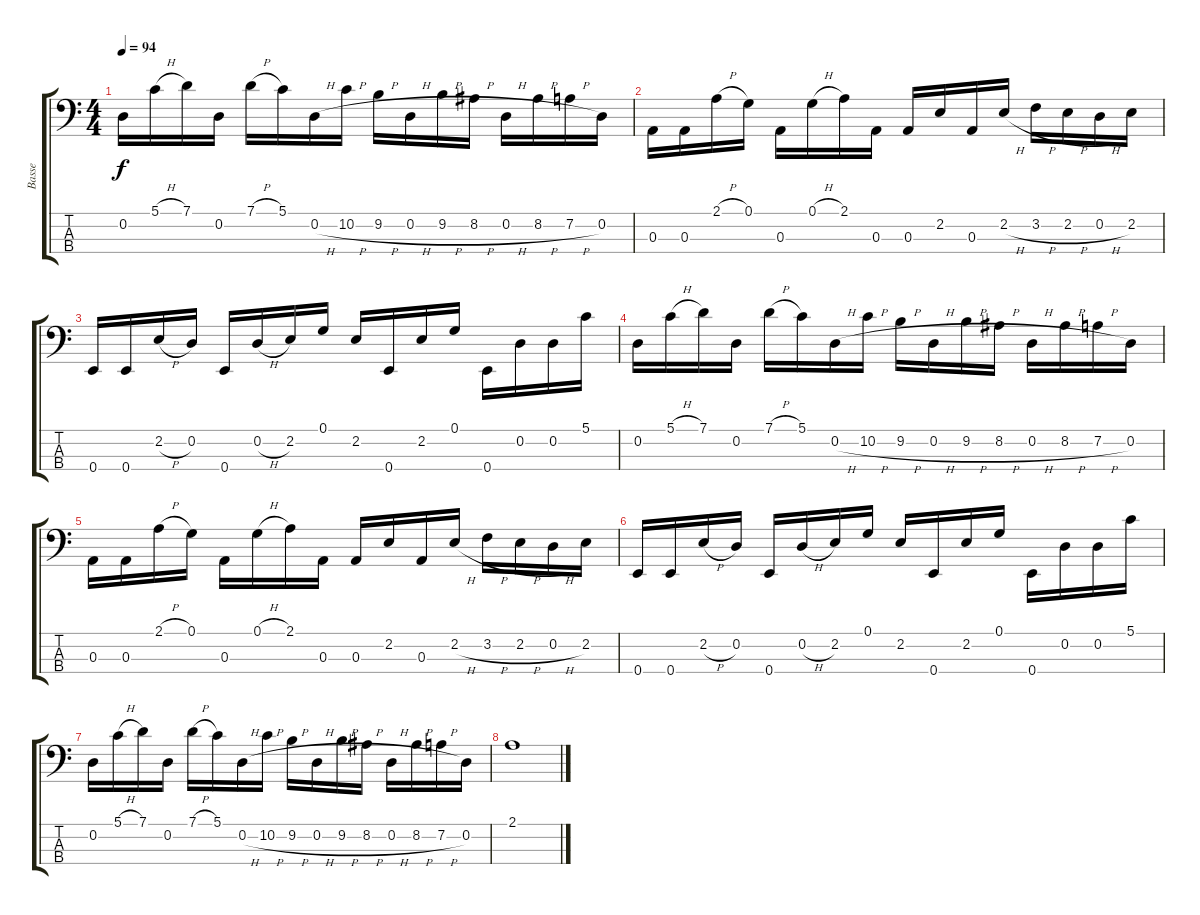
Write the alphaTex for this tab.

\track ("Basse" "Basse") {instrument electricbassfinger}
\staff {score tabs}
\tuning (G2 D2 A1 E1) {hide}
\ts (4 4)
\tempo 94
\clef f4
\ks c
0.2.16{dy f} 5.1{h}.16 7.1.16 0.2.16 7.1{h}.16 5.1.16 0.2{h}.16 10.2{h}.16 9.2{h}.16 0.2{h}.16 9.2{h}.16 8.2{h}.16 0.2{h}.16 8.2{h}.16 7.2{h}.16 0.2.16 |
0.3.16 0.3.16 2.1{h}.16 0.1.16 0.3.16 0.1{h}.16 2.1.16 0.3.16 0.3.16 2.2.16 0.3.16 2.2{h}.16 3.2{h}.16 2.2{h}.16 0.2{h}.16 2.2.16 |
0.4.16 0.4.16 2.2{h}.16 0.2.16 0.4.16 0.2{h}.16 2.2.16 0.1.16 2.2.16 0.4.16 2.2.16 0.1.16 0.4.16 0.2.16 0.2.16 5.1.16 |
0.2.16 5.1{h}.16 7.1.16 0.2.16 7.1{h}.16 5.1.16 0.2{h}.16 10.2{h}.16 9.2{h}.16 0.2{h}.16 9.2{h}.16 8.2{h}.16 0.2{h}.16 8.2{h}.16 7.2{h}.16 0.2.16 |
0.3.16 0.3.16 2.1{h}.16 0.1.16 0.3.16 0.1{h}.16 2.1.16 0.3.16 0.3.16 2.2.16 0.3.16 2.2{h}.16 3.2{h}.16 2.2{h}.16 0.2{h}.16 2.2.16 |
0.4.16 0.4.16 2.2{h}.16 0.2.16 0.4.16 0.2{h}.16 2.2.16 0.1.16 2.2.16 0.4.16 2.2.16 0.1.16 0.4.16 0.2.16 0.2.16 5.1.16 |
0.2.16 5.1{h}.16 7.1.16 0.2.16 7.1{h}.16 5.1.16 0.2{h}.16 10.2{h}.16 9.2{h}.16 0.2{h}.16 9.2{h}.16 8.2{h}.16 0.2{h}.16 8.2{h}.16 7.2{h}.16 0.2.16 |
2.1.1
